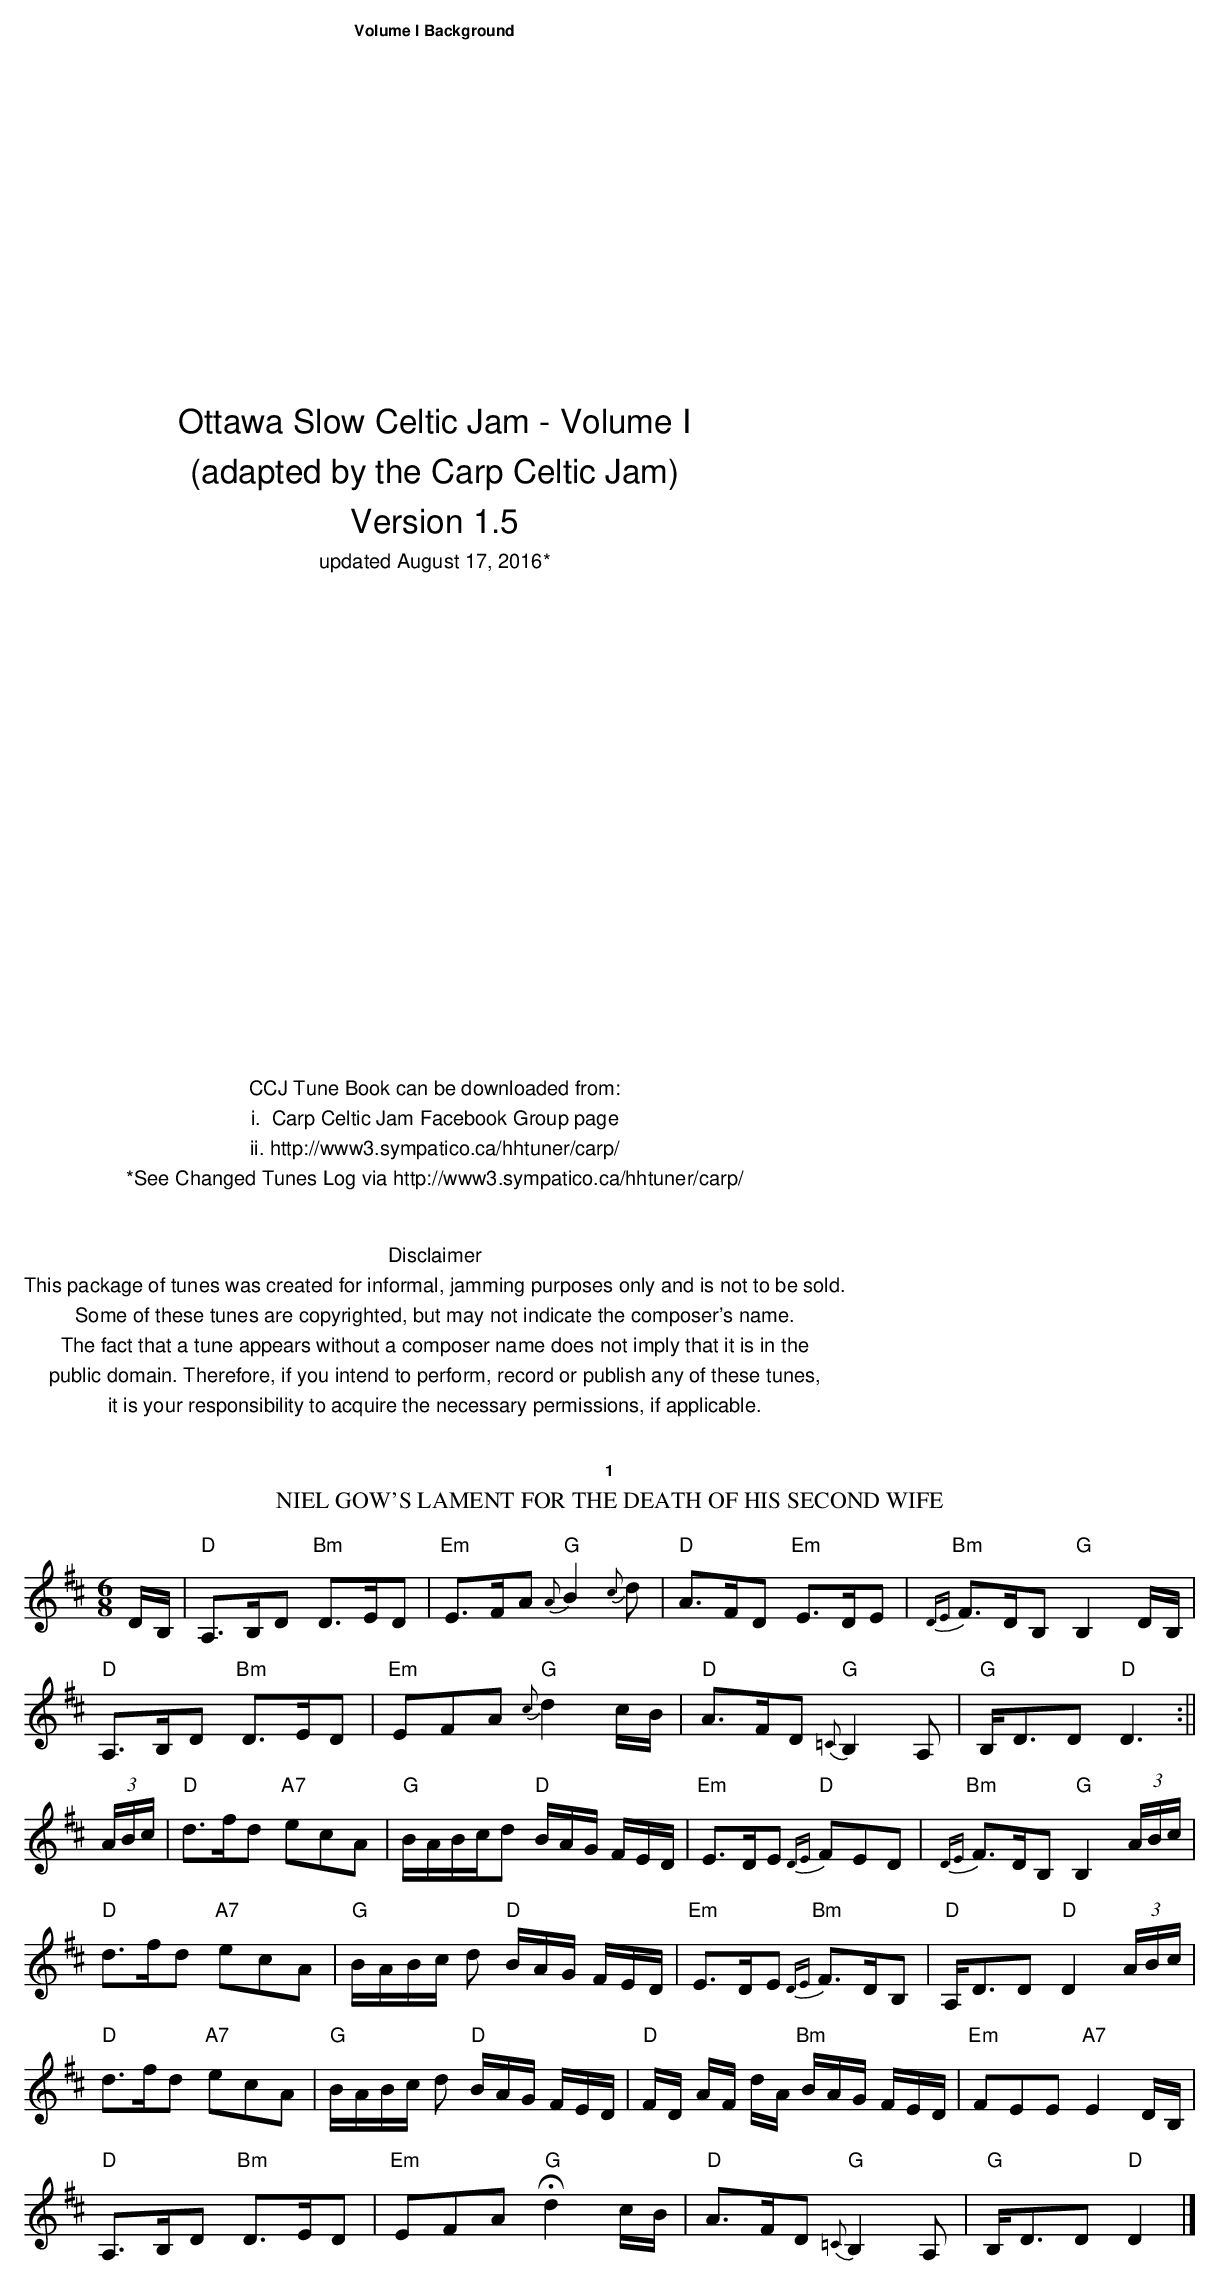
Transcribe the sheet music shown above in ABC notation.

X:1
T:Niel Gow's Lament For The Death Of His Second Wife
M:6/8
L:1/8
K:Dmaj
Q:1/4=60
D/B,/|"D"A,>B,D "Bm"D>ED|"Em"E>FA "G"{A}B2{c}d|"D"A>FD "Em"E>DE|"Bm"{DE}F>DB, "G"B,2D/B,/|
"D"A,>B,D "Bm"D>ED|"Em"EFA "G"{c}d2c/B/|"D"A>FD "G"{=C}B,2 A,|"G"B,<DD "D"D3:||
(3A/B/c/|"D"d>fd "A7"ecA|"G"B/A/B/c/d "D"B/A/G/ F/E/D/|"Em"E>DE "D"{DE}FED|"Bm"{DE}F>DB, "G"B,2 (3A/B/c/|
"D"d>fd "A7"ecA|"G"B/A/B/c/ d "D"B/A/G/ F/E/D/|"Em"E>DE "Bm"{DE}F>DB,|"D"A,<DD "D"D2(3A/B/c/|
"D"d>fd "A7"ecA|"G"B/A/B/c/ d "D"B/A/G/ F/E/D/|"D"F/D/ A/F/ d/A/ "Bm"B/A/G/ F/E/D/|"Em"FEE "A7"E2D/B,/|
"D"A,>B,D "Bm"D>ED|"Em"EFA "G"Hd2c/B/|"D"A>FD "G"{=C}B,2A,|"G"B,<DD "D"D2|]
